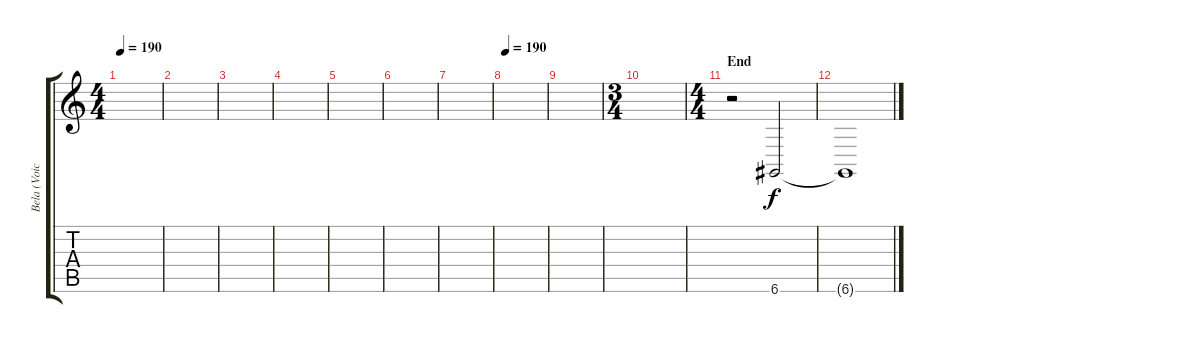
\track ("Bela (Voice)" "Bela (Voic") {instrument lead5charang}
\staff {score tabs}
\tuning (E4 B3 G3 D3 A2 D2) {hide}
\ts (4 4)
\tempo 190
\clef g2
\ks c
|
|
|
|
|
|
|
\tempo 190
|
|
\ts (3 4)
|
\ts (4 4)
\section ("" "End")
r.2 6.6.2 |
6.6{t}.1
